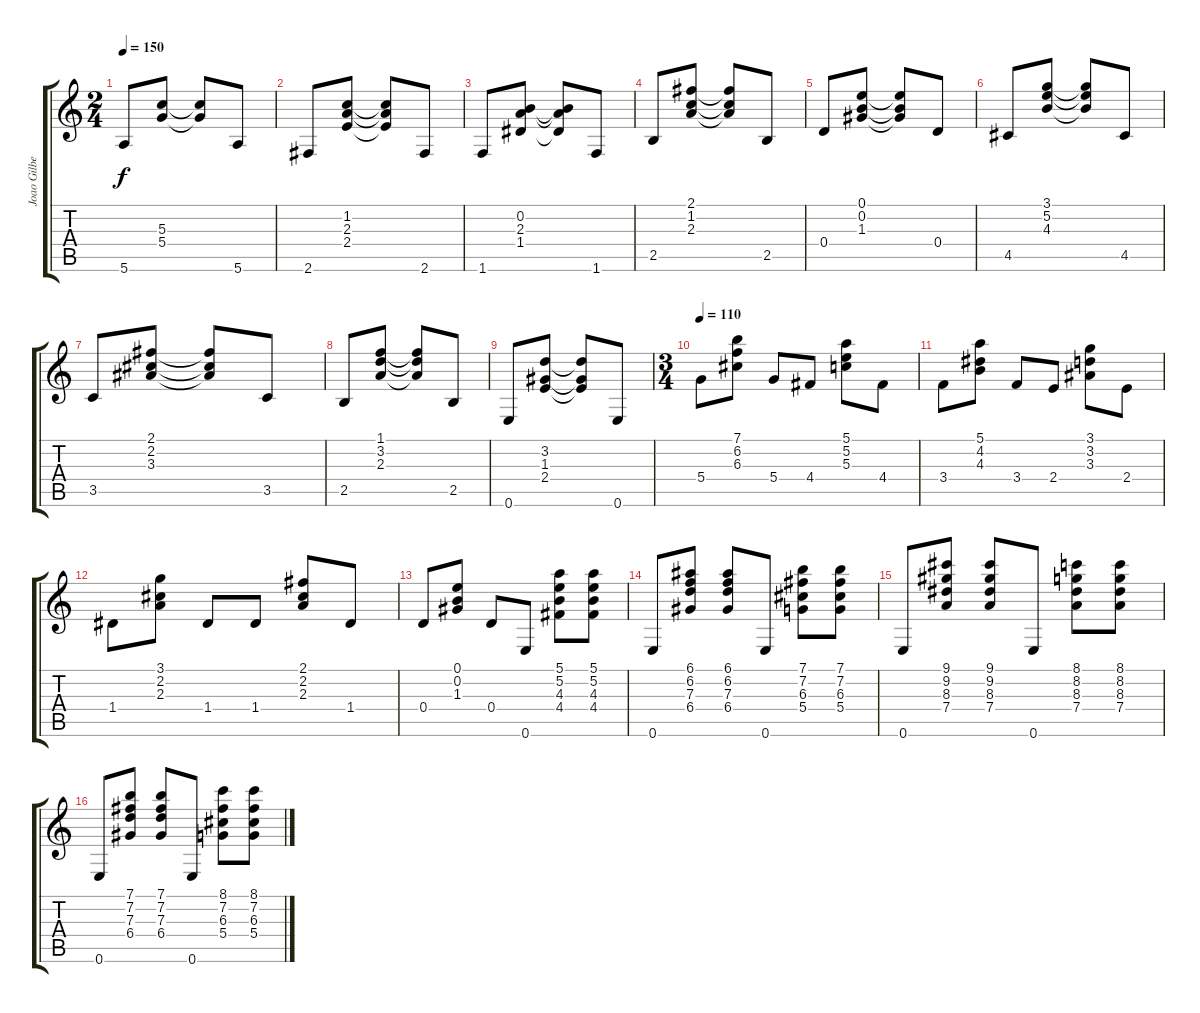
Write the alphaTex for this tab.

\track ("Joao Gilberto" "Joao Gilbe") {instrument acousticguitarnylon}
\staff {score tabs}
\tuning (E4 B3 G3 D3 A2 E2) {hide}
\ts (2 4)
\tempo 150
\clef g2
\ks c
5.6.8{dy f} (5.3 5.4).8 (5.3{t} 5.4{t}).8 5.6.8 |
2.6.8 (1.2 2.3 2.4).8 (1.2{t} 2.3{t} 2.4{t}).8 2.6.8 |
1.6.8 (0.2 2.3 1.4).8 (0.2{t} 2.3{t} 1.4{t}).8 1.6.8 |
2.5.8 (2.1 1.2 2.3).8 (2.1{t} 1.2{t} 2.3{t}).8 2.5.8 |
0.4.8 (0.1 0.2 1.3).8 (0.1{t} 0.2{t} 1.3{t}).8 0.4.8 |
4.5.8 (3.1 5.2 4.3).8 (3.1{t} 5.2{t} 4.3{t}).8 4.5.8 |
3.5.8 (2.1 2.2 3.3).8 (2.1{t} 2.2{t} 3.3{t}).8 3.5.8 |
2.5.8 (1.1 3.2 2.3).8 (1.1{t} 3.2{t} 2.3{t}).8 2.5.8 |
0.6.8 (3.2 1.3 2.4).8 (3.2{t} 1.3{t} 2.4{t}).8 0.6.8 |
\ts (3 4)
\tempo 110
5.4.8 (7.1 6.2 6.3).8 5.4.8 4.4.8 (5.1 5.2 5.3).8 4.4.8 |
3.4.8 (5.1 4.2 4.3).8 3.4.8 2.4.8 (3.1 3.2 3.3).8 2.4.8 |
1.4.8 (3.1 2.2 2.3).8 1.4.8 1.4.8 (2.1 2.2 2.3).8 1.4.8 |
0.4.8 (0.1 0.2 1.3).8 0.4.8 0.6.8 (5.1 5.2 4.3 4.4).8 (5.1 5.2 4.3 4.4).8 |
0.6.8 (6.1 6.2 7.3 6.4).8 (6.1 6.2 7.3 6.4).8 0.6.8 (7.1 7.2 6.3 5.4).8 (7.1 7.2 6.3 5.4).8 |
0.6.8 (9.1 9.2 8.3 7.4).8 (9.1 9.2 8.3 7.4).8 0.6.8 (8.1 8.2 8.3 7.4).8 (8.1 8.2 8.3 7.4).8 |
0.6.8 (7.1 7.2 7.3 6.4).8 (7.1 7.2 7.3 6.4).8 0.6.8 (8.1 7.2 6.3 5.4).8 (8.1 7.2 6.3 5.4).8
